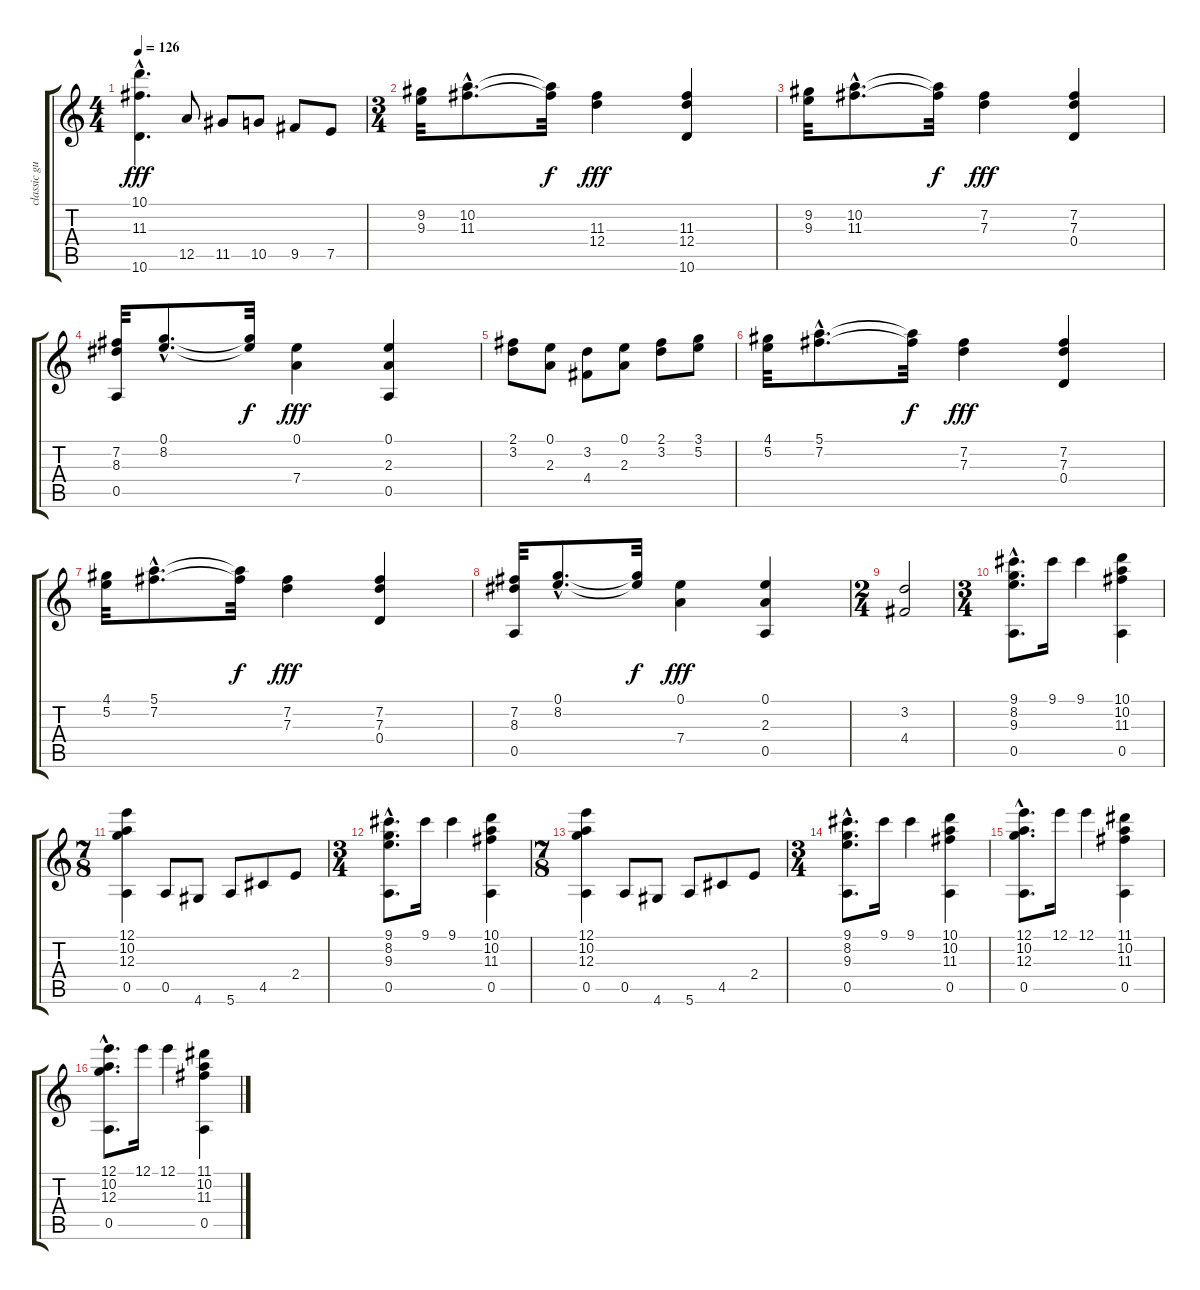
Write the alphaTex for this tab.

\track ("classic guitar" "classic gu") {instrument acousticguitarnylon}
\staff {score tabs}
\tuning (E4 B3 G3 D3 A2 E2) {hide}
\ts (4 4)
\tempo 126
\clef g2
\ks c
(10.1{hac} 11.3{hac} 10.6{hac}).4{d dy fff} 12.5.8 11.5.8 10.5.8 9.5.8 7.5.8 |
\ts (3 4)
(9.2 9.3).32 (10.2{hac} 11.3{hac}).8{d} (10.2{t} 11.3{t}).32{dy f} (11.3 12.4).4{dy fff} (11.3 12.4 10.6).4 |
(9.2 9.3).32 (10.2{hac} 11.3{hac}).8{d} (10.2{t} 11.3{t}).32{dy f} (7.2 7.3).4{dy fff} (7.2 7.3 0.4).4 |
(7.2 8.3 0.5).32 (0.1{hac} 8.2{hac}).8{d} (0.1{t} 8.2{t}).32{dy f} (0.1 7.4).4{dy fff} (0.1 2.3 0.5).4 |
(2.1 3.2).8 (0.1 2.3).8 (3.2 4.4).8 (0.1 2.3).8 (2.1 3.2).8 (3.1 5.2).8 |
(4.1 5.2).32 (5.1{hac} 7.2{hac}).8{d} (5.1{t} 7.2{t}).32{dy f} (7.2 7.3).4{dy fff} (7.2 7.3 0.4).4 |
(4.1 5.2).32 (5.1{hac} 7.2{hac}).8{d} (5.1{t} 7.2{t}).32{dy f} (7.2 7.3).4{dy fff} (7.2 7.3 0.4).4 |
(7.2 8.3 0.5).32 (0.1{hac} 8.2{hac}).8{d} (0.1{t} 8.2{t}).32{dy f} (0.1 7.4).4{dy fff} (0.1 2.3 0.5).4 |
\ts (2 4)
(3.2 4.4).2 |
\ts (3 4)
(9.1{hac} 8.2{hac} 9.3{hac} 0.5).8{d} 9.1.16 9.1.4 (10.1 10.2 11.3 0.5).4 |
\ts (7 8)
(12.1 10.2 12.3 0.5).4 0.5.8 4.6.8 5.6.8 4.5.8 2.4.8 |
\ts (3 4)
(9.1{hac} 8.2{hac} 9.3{hac} 0.5).8{d} 9.1.16 9.1.4 (10.1 10.2 11.3 0.5).4 |
\ts (7 8)
(12.1 10.2 12.3 0.5).4 0.5.8 4.6.8 5.6.8 4.5.8 2.4.8 |
\ts (3 4)
(9.1{hac} 8.2{hac} 9.3{hac} 0.5).8{d} 9.1.16 9.1.4 (10.1 10.2 11.3 0.5).4 |
(12.1{hac} 10.2{hac} 12.3{hac} 0.5).8{d} 12.1.16 12.1.4 (11.1 10.2 11.3 0.5).4 |
(12.1{hac} 10.2{hac} 12.3{hac} 0.5).8{d} 12.1.16 12.1.4 (11.1 10.2 11.3 0.5).4
